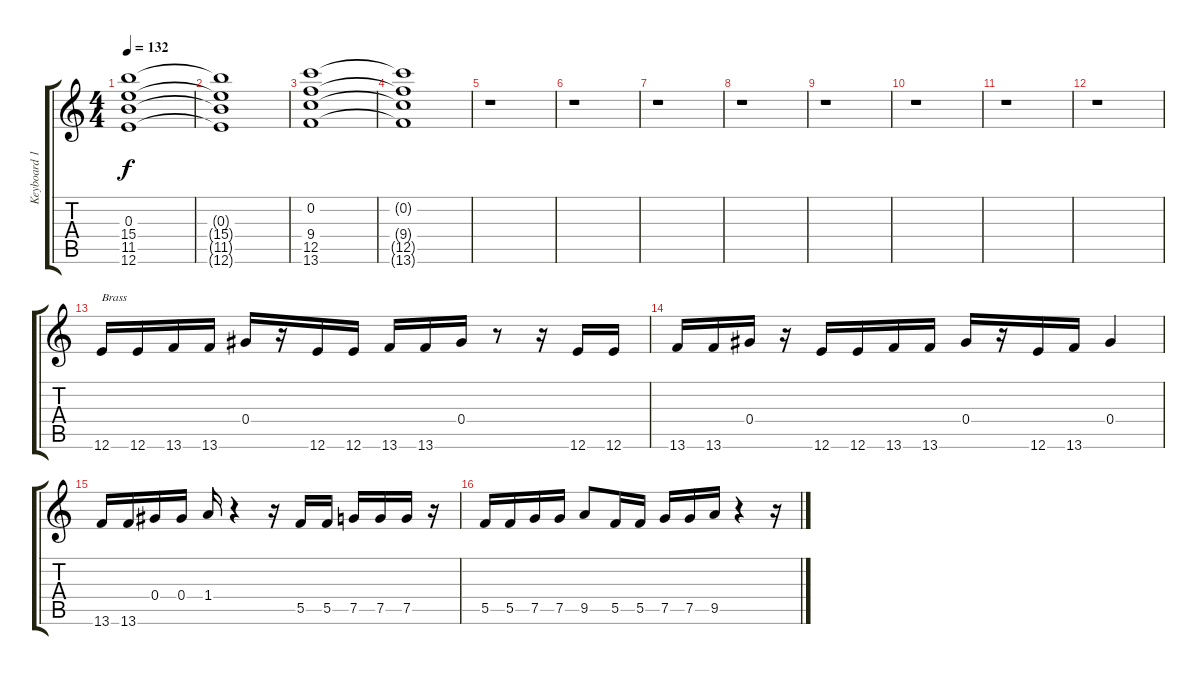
\track ("Keyboard 1 Andre Matos" "Keyboard 1") {instrument stringensemble1}
\staff {score tabs}
\tuning (A6 C6 E5 Ab4 C4 E3) {hide}
\ts (4 4)
\tempo 132
\clef g2
\ks c
(0.3 15.4 11.5 12.6).1{dy f} |
(0.3{t} 15.4{t} 11.5{t} 12.6{t}).1 |
(0.2 9.4 12.5 13.6).1 |
(0.2{t} 9.4{t} 12.5{t} 13.6{t}).1 |
r.1 |
r.1 |
r.1 |
r.1 |
r.1 |
r.1 |
r.1 |
r.1 |
12.6.16{txt "Brass" instrument brasssection} 12.6.16 13.6.16 13.6.16 0.4.16 r.16 12.6.16 12.6.16 13.6.16 13.6.16 0.4.16 r.8 r.16 12.6.16 12.6.16 |
13.6.16 13.6.16 0.4.16 r.16 12.6.16 12.6.16 13.6.16 13.6.16 0.4.16 r.16 12.6.16 13.6.16 0.4.4 |
13.6.16 13.6.16 0.4.16 0.4.16 1.4.16 r.4 r.16 5.5.16 5.5.16 7.5.16 7.5.16 7.5.16 r.16 |
5.5.16 5.5.16 7.5.16 7.5.16 9.5.8 5.5.16 5.5.16 7.5.16 7.5.16 9.5.16 r.4 r.16
